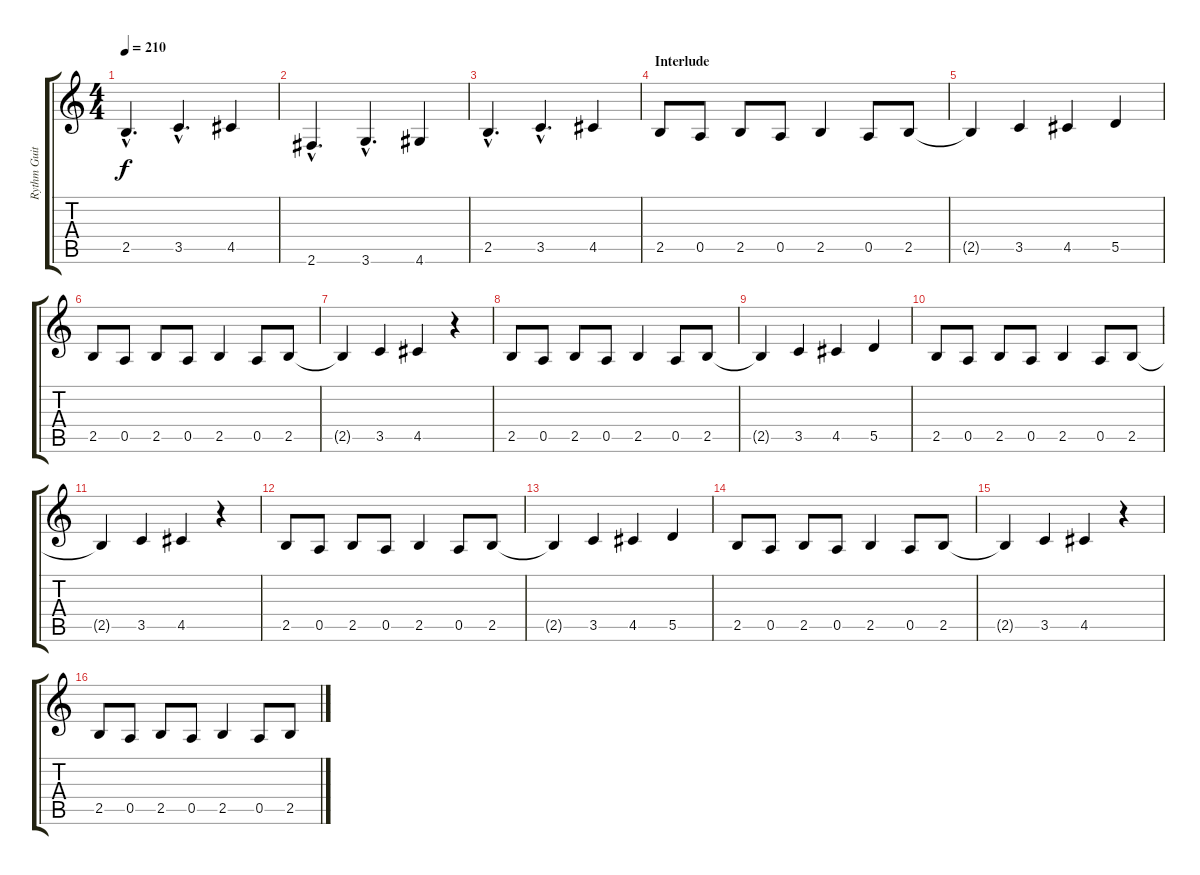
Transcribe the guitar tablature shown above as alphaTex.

\track ("Rythm Guitar" "Rythm Guit") {instrument distortionguitar}
\staff {score tabs}
\tuning (E4 B3 G3 D3 A2 E2) {hide}
\ts (4 4)
\tempo 210
\clef g2
\ks c
2.5{hac}.4{d dy f} 3.5{hac}.4{d} 4.5.4 |
2.6{hac}.4{d} 3.6{hac}.4{d} 4.6.4 |
2.5{hac}.4{d} 3.5{hac}.4{d} 4.5.4 |
\section ("" "Interlude")
2.5.8 0.5.8 2.5.8 0.5.8 2.5.4 0.5.8 2.5.8 |
2.5{t}.4 3.5.4 4.5.4 5.5.4 |
2.5.8 0.5.8 2.5.8 0.5.8 2.5.4 0.5.8 2.5.8 |
2.5{t}.4 3.5.4 4.5.4 r.4 |
2.5.8 0.5.8 2.5.8 0.5.8 2.5.4 0.5.8 2.5.8 |
2.5{t}.4 3.5.4 4.5.4 5.5.4 |
2.5.8 0.5.8 2.5.8 0.5.8 2.5.4 0.5.8 2.5.8 |
2.5{t}.4 3.5.4 4.5.4 r.4 |
2.5.8 0.5.8 2.5.8 0.5.8 2.5.4 0.5.8 2.5.8 |
2.5{t}.4 3.5.4 4.5.4 5.5.4 |
2.5.8 0.5.8 2.5.8 0.5.8 2.5.4 0.5.8 2.5.8 |
2.5{t}.4 3.5.4 4.5.4 r.4 |
2.5.8 0.5.8 2.5.8 0.5.8 2.5.4 0.5.8 2.5.8
